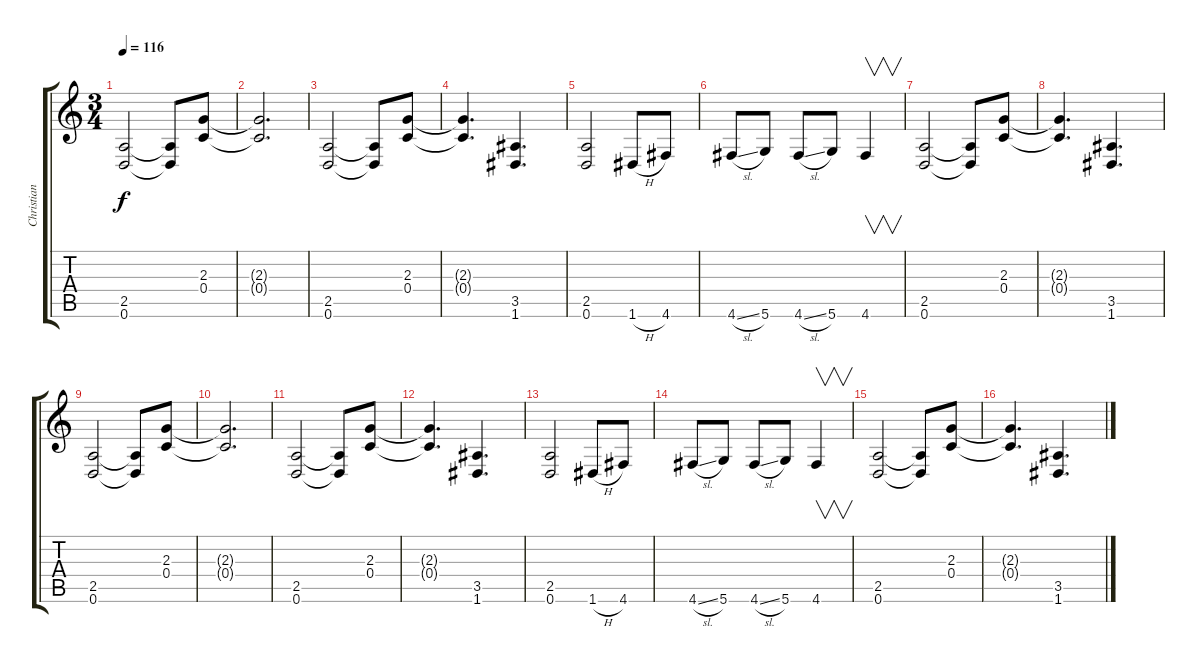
\track ("Christian Muenzer" "Christian ") {instrument distortionguitar}
\staff {score tabs}
\tuning (D4 A3 F3 C3 G2 D2) {hide}
\ts (3 4)
\tempo 116
\clef g2
\ks c
(2.5 0.6).2{dy f} (2.5{t} 0.6{t}).8 (2.3 0.4).8 |
(2.3{t} 0.4{t}).2{d} |
(2.5 0.6).2 (2.5{t} 0.6{t}).8 (2.3 0.4).8 |
(2.3{t} 0.4{t}).4{d} (3.5 1.6).4{d} |
(2.5 0.6).2 1.6{h}.8 4.6.8 |
4.6{sl}.8 5.6.8 4.6{sl}.8 5.6.8 4.6.4{v} |
(2.5 0.6).2 (2.5{t} 0.6{t}).8 (2.3 0.4).8 |
(2.3{t} 0.4{t}).4{d} (3.5 1.6).4{d} |
(2.5 0.6).2 (2.5{t} 0.6{t}).8 (2.3 0.4).8 |
(2.3{t} 0.4{t}).2{d} |
(2.5 0.6).2 (2.5{t} 0.6{t}).8 (2.3 0.4).8 |
(2.3{t} 0.4{t}).4{d} (3.5 1.6).4{d} |
(2.5 0.6).2 1.6{h}.8 4.6.8 |
4.6{sl}.8 5.6.8 4.6{sl}.8 5.6.8 4.6.4{v} |
(2.5 0.6).2 (2.5{t} 0.6{t}).8 (2.3 0.4).8 |
(2.3{t} 0.4{t}).4{d} (3.5 1.6).4{d}
